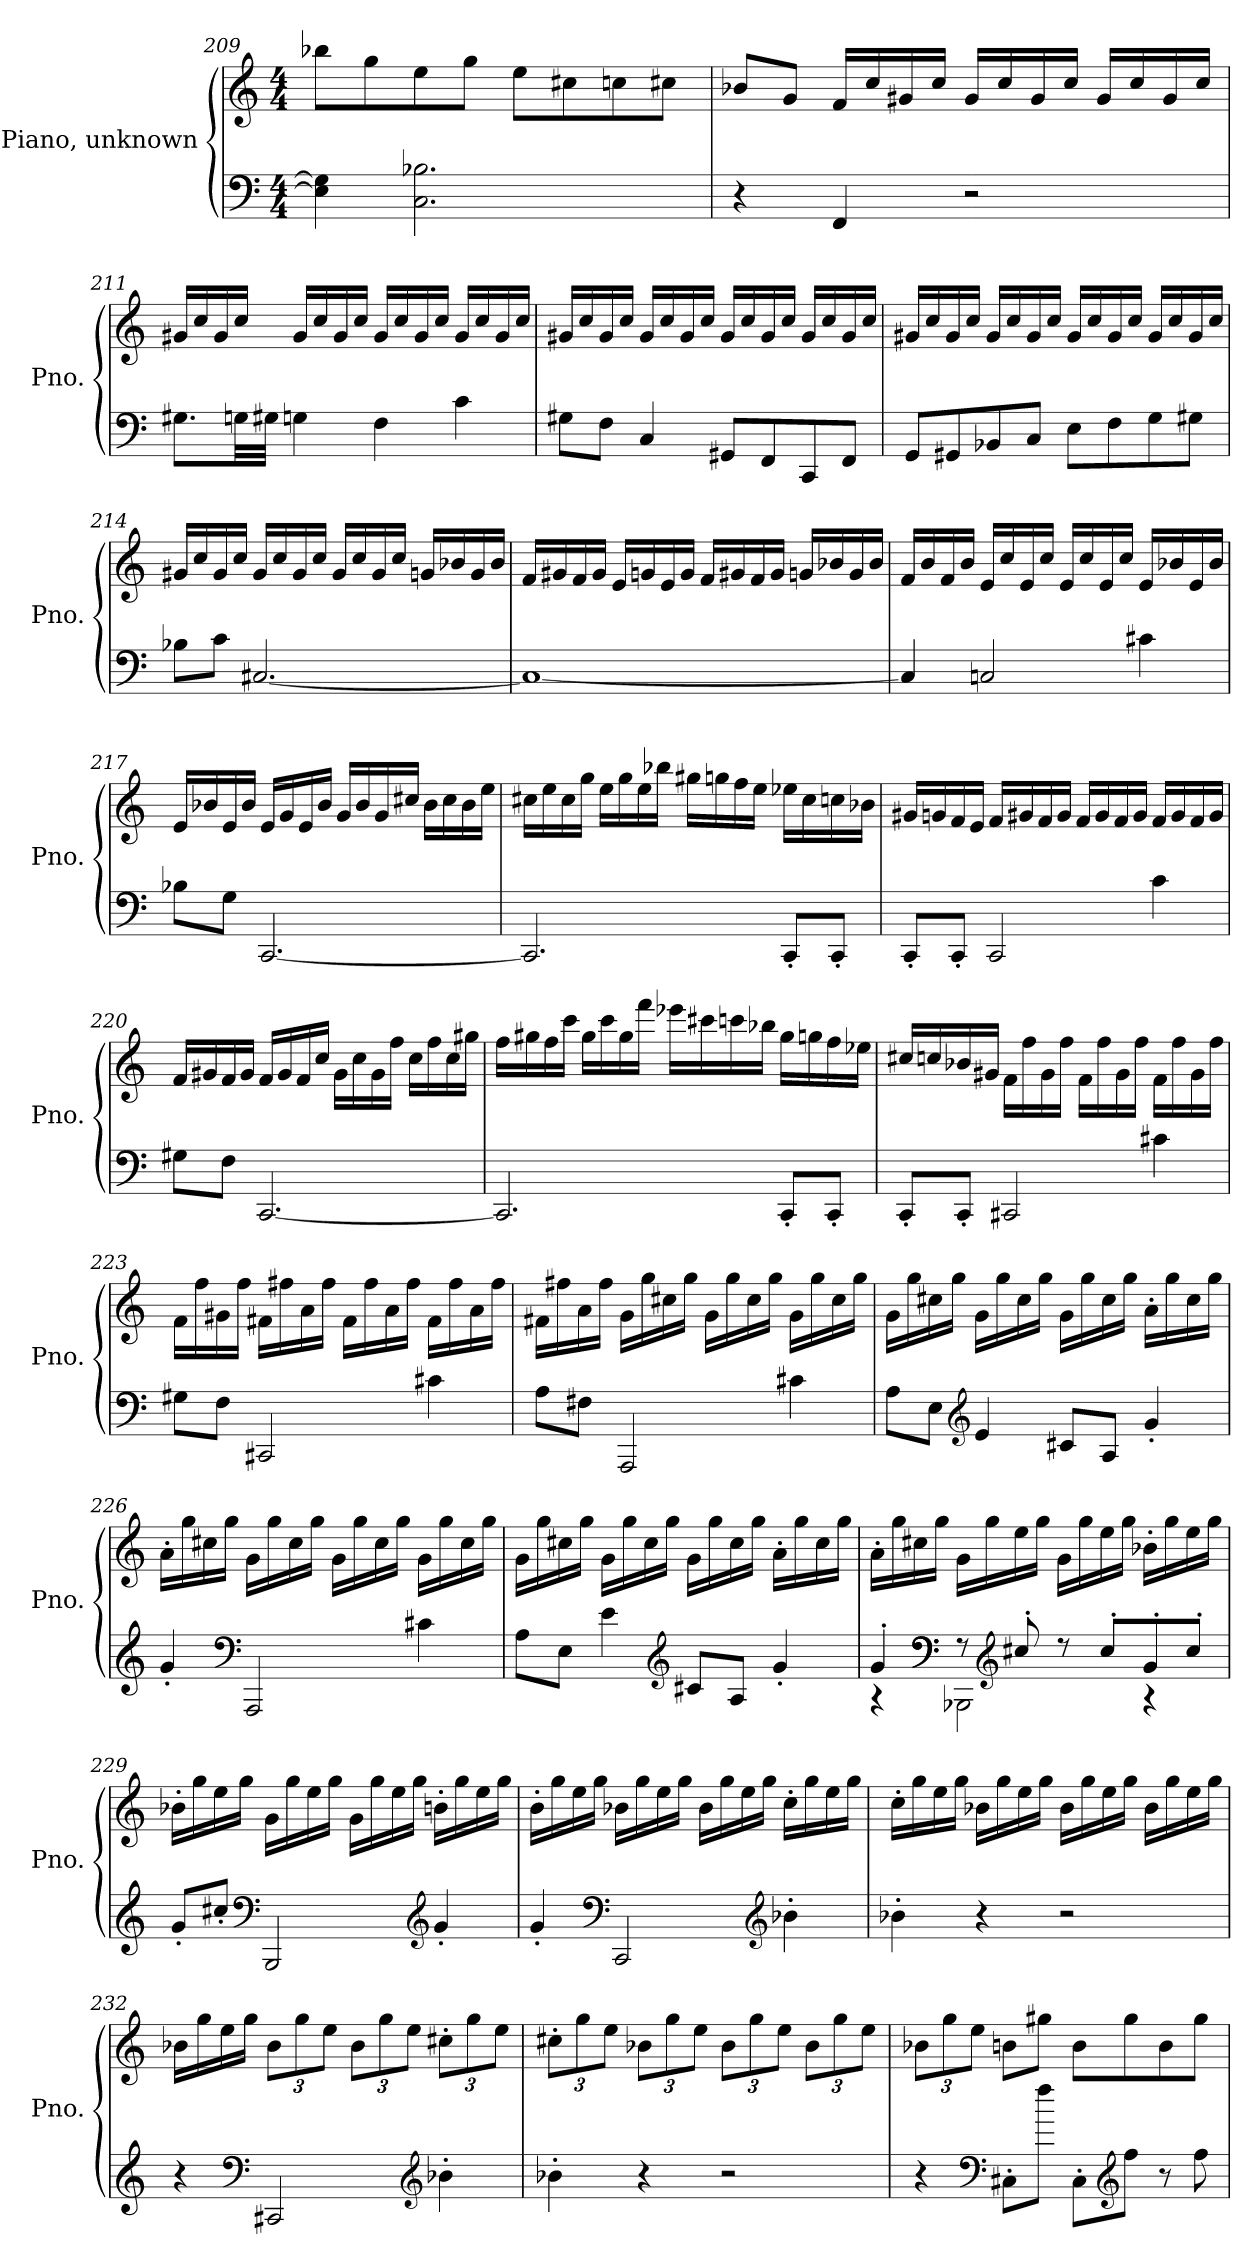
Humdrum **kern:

**kern	**kern
*part1	*part1
*staff2	*staff1
*I"Piano, unknown	*
*I'Pno.	*
*clefF4	*clefG2
*k[]	*k[]
*M4/4	*M4/4
=209	=209
4E\] 4G\]	8bb-X\L
.	8gg\
2.C\ 2.B-X\	8ee\
.	8gg\J
.	8ee\L
.	8cc#X\
.	8ccn\
.	8cc#X\J
!!LO:PB:g=z
=210	=210
4r	8b-X/L
.	8g/J
4FF/	16f/LL
.	16cc/
.	16g#X/
.	16cc/JJ
2r	16g#/LL
.	16cc/
.	16g#/
.	16cc/JJ
.	16g#/LL
.	16cc/
.	16g#/
.	16cc/JJ
=211	=211
8.G#X\L	16g#X/LL
.	16cc/
.	16g#/
32Gn\LL	16cc/JJ
32G#X\JJJ	.
4Gn\	16g#/LL
.	16cc/
.	16g#/
.	16cc/JJ
4F\	16g#/LL
.	16cc/
.	16g#/
.	16cc/JJ
4c\	16g#/LL
.	16cc/
.	16g#/
.	16cc/JJ
!!LO:LB:g=z
=212	=212
8G#X\L	16g#X/LL
.	16cc/
8F\J	16g#/
.	16cc/JJ
4C/	16g#/LL
.	16cc/
.	16g#/
.	16cc/JJ
8GG#X/L	16g#/LL
.	16cc/
8FF/	16g#/
.	16cc/JJ
8CC/	16g#/LL
.	16cc/
8FF/J	16g#/
.	16cc/JJ
=213	=213
8GG/L	16g#X/LL
.	16cc/
8GG#X/	16g#/
.	16cc/JJ
8BB-X/	16g#/LL
.	16cc/
8C/J	16g#/
.	16cc/JJ
8E\L	16g#/LL
.	16cc/
8F\	16g#/
.	16cc/JJ
8G\	16g#/LL
.	16cc/
8G#X\J	16g#/
.	16cc/JJ
!!LO:LB:g=z
=214	=214
8B-X\L	16g#X/LL
.	16cc/
8c\J	16g#/
.	16cc/JJ
[2.C#X/	16g#/LL
.	16cc/
.	16g#/
.	16cc/JJ
.	16g#/LL
.	16cc/
.	16g#/
.	16cc/JJ
.	16gn/LL
.	16b-X/
.	16g/
.	16b-/JJ
=215	=215
1C#_	16f/LL
.	16g#X/
.	16f/
.	16g#/JJ
.	16e/LL
.	16gn/
.	16e/
.	16g/JJ
.	16f/LL
.	16g#X/
.	16f/
.	16g#/JJ
.	16gn/LL
.	16b-X/
.	16g/
.	16b-/JJ
!!LO:LB:g=z
=216	=216
4C#/]	16f/LL
.	16b/
.	16f/
.	16b/JJ
2Cn/	16e/LL
.	16cc/
.	16e/
.	16cc/JJ
.	16e/LL
.	16cc/
.	16e/
.	16cc/JJ
4c#X\	16e/LL
.	16b-X/
.	16e/
.	16b-/JJ
=217	=217
8B-X\L	16e/LL
.	16b-X/
8G\J	16e/
.	16b-/JJ
[2.CC/	16e/LL
.	16g/
.	16e/
.	16b-/JJ
.	16g/LL
.	16b-/
.	16g/
.	16cc#X/JJ
.	16b-\LL
.	16cc#\
.	16b-\
.	16ee\JJ
!!LO:LB:g=z
=218	=218
2.CC/]	16cc#X\LL
.	16ee\
.	16cc#\
.	16gg\JJ
.	16ee\LL
.	16gg\
.	16ee\
.	16bb-X\JJ
.	16gg#X\LL
.	16ggn\
.	16ff\
.	16ee\JJ
8CC'/L	16ee-X\LL
.	16cc#\
8CC'/J	16ccn\
.	16b-X\JJ
=219	=219
8CC'/L	16g#X/LL
.	16gn/
8CC'/J	16f/
.	16e/JJ
2CC/	16f/LL
.	16g#X/
.	16f/
.	16g#/JJ
.	16f/LL
.	16g#/
.	16f/
.	16g#/JJ
4c\	16f/LL
.	16g#/
.	16f/
.	16g#/JJ
!!LO:LB:g=z
=220	=220
8G#X\L	16f/LL
.	16g#X/
8F\J	16f/
.	16g#/JJ
[2.CC/	16f/LL
.	16g#/
.	16f/
.	16cc/JJ
.	16g#\LL
.	16cc\
.	16g#\
.	16ff\JJ
.	16cc\LL
.	16ff\
.	16cc\
.	16gg#X\JJ
=221	=221
2.CC/]	16ff\LL
.	16gg#X\
.	16ff\
.	16ccc\JJ
.	16gg#\LL
.	16ccc\
.	16gg#\
.	16fff\JJ
.	16eee-X\LL
.	16ccc#X\
.	16cccn\
.	16bb-X\JJ
8CC'/L	16gg#\LL
.	16ggn\
8CC'/J	16ff\
.	16ee-X\JJ
!!LO:PB:g=z
=222	=222
8CC'/L	16cc#X/LL
.	16ccn/
8CC'/J	16b-X/
.	16g#X/JJ
2CC#X/	16f\LL
.	16ff\
.	16g#\
.	16ff\JJ
.	16f\LL
.	16ff\
.	16g#\
.	16ff\JJ
4c#X\	16f\LL
.	16ff\
.	16g#\
.	16ff\JJ
=223	=223
8G#X\L	16f\LL
.	16ff\
8F\J	16g#X\
.	16ff\JJ
2CC#X/	16f#X\LL
.	16ff#X\
.	16a\
.	16ff#\JJ
.	16f#\LL
.	16ff#\
.	16a\
.	16ff#\JJ
4c#X\	16f#\LL
.	16ff#\
.	16a\
.	16ff#\JJ
!!LO:LB:g=z
=224	=224
8A\L	16f#X\LL
.	16ff#X\
8F#X\J	16a\
.	16ff#\JJ
2AAA/	16g\LL
.	16gg\
.	16cc#X\
.	16gg\JJ
.	16g\LL
.	16gg\
.	16cc#\
.	16gg\JJ
4c#X\	16g\LL
.	16gg\
.	16cc#\
.	16gg\JJ
=225	=225
8A\L	16g\LL
.	16gg\
8E\J	16cc#X\
.	16gg\JJ
*clefG2	*
4e/	16g\LL
.	16gg\
.	16cc#\
.	16gg\JJ
8c#X/L	16g\LL
.	16gg\
8A/J	16cc#\
.	16gg\JJ
4g'/	16a'\LL
.	16gg\
.	16cc#\
.	16gg\JJ
!!LO:LB:g=z
=226	=226
4g'/	16a'\LL
.	16gg\
.	16cc#X\
.	16gg\JJ
*clefF4	*
2AAA/	16g\LL
.	16gg\
.	16cc#\
.	16gg\JJ
.	16g\LL
.	16gg\
.	16cc#\
.	16gg\JJ
4c#X\	16g\LL
.	16gg\
.	16cc#\
.	16gg\JJ
=227	=227
8A\L	16g\LL
.	16gg\
8E\J	16cc#X\
.	16gg\JJ
4e\	16g\LL
.	16gg\
.	16cc#\
.	16gg\JJ
*clefG2	*
8c#X/L	16g\LL
.	16gg\
8A/J	16cc#\
.	16gg\JJ
4g'/	16a'\LL
.	16gg\
.	16cc#\
.	16gg\JJ
!!LO:LB:g=z
=228	=228
*^	*
4g'/	4r	16a'\LL
.	.	16gg\
.	.	16cc#X\
.	.	16gg\JJ
*clefF4	*	*
8r	2BBB-X\	16g\LL
.	.	16gg\
*clefG2	*	*
8cc#X'/	.	16ee\
.	.	16gg\JJ
8r	.	16g\LL
.	.	16gg\
8cc#'/L	.	16ee\
.	.	16gg\JJ
8g'/	4r	16b-X'\LL
.	.	16gg\
8cc#'/J	.	16ee\
.	.	16gg\JJ
*v	*v	*
=229	=229
8g'/L	16b-X'\LL
.	16gg\
8cc#X'/J	16ee\
.	16gg\JJ
*clefF4	*
2BBB/	16g\LL
.	16gg\
.	16ee\
.	16gg\JJ
.	16g\LL
.	16gg\
.	16ee\
.	16gg\JJ
*clefG2	*
4g'/	16bn'\LL
.	16gg\
.	16ee\
.	16gg\JJ
!!LO:LB:g=z
=230	=230
4g'/	16b'\LL
.	16gg\
.	16ee\
.	16gg\JJ
*clefF4	*
2CC/	16b-X\LL
.	16gg\
.	16ee\
.	16gg\JJ
.	16b-\LL
.	16gg\
.	16ee\
.	16gg\JJ
*clefG2	*
4b-X'\	16cc'\LL
.	16gg\
.	16ee\
.	16gg\JJ
=231	=231
4b-X'\	16cc'\LL
.	16gg\
.	16ee\
.	16gg\JJ
4r	16b-X\LL
.	16gg\
.	16ee\
.	16gg\JJ
2r	16b-\LL
.	16gg\
.	16ee\
.	16gg\JJ
.	16b-\LL
.	16gg\
.	16ee\
.	16gg\JJ
!!LO:LB:g=z
=232	=232
4r	16b-X\LL
.	16gg\
.	16ee\
.	16gg\JJ
*clefF4	*
*	*Xbrackettup
2CC#X/	12b-\L
.	12gg\
.	12ee\J
.	12b-\L
.	12gg\
.	12ee\J
*clefG2	*
4b-X'\	12cc#X'\L
.	12gg\
.	12ee\J
=233	=233
4b-X'\	12cc#X'\L
.	12gg\
.	12ee\J
4r	12b-X\L
.	12gg\
.	12ee\J
2r	12b-\L
.	12gg\
.	12ee\J
.	12b-\L
.	12gg\
.	12ee\J
=234	=234
4r	12b-X\L
.	12gg\
.	12ee\J
*clefF4	*
8C#X'\L	8bn\L
8ff\J	8gg#X\J
8C#'\L	8b\L
*clefG2	*
8ff\J	8gg#\
8r	8b\
8ff\	8gg#\J
=	=
*-	*-
